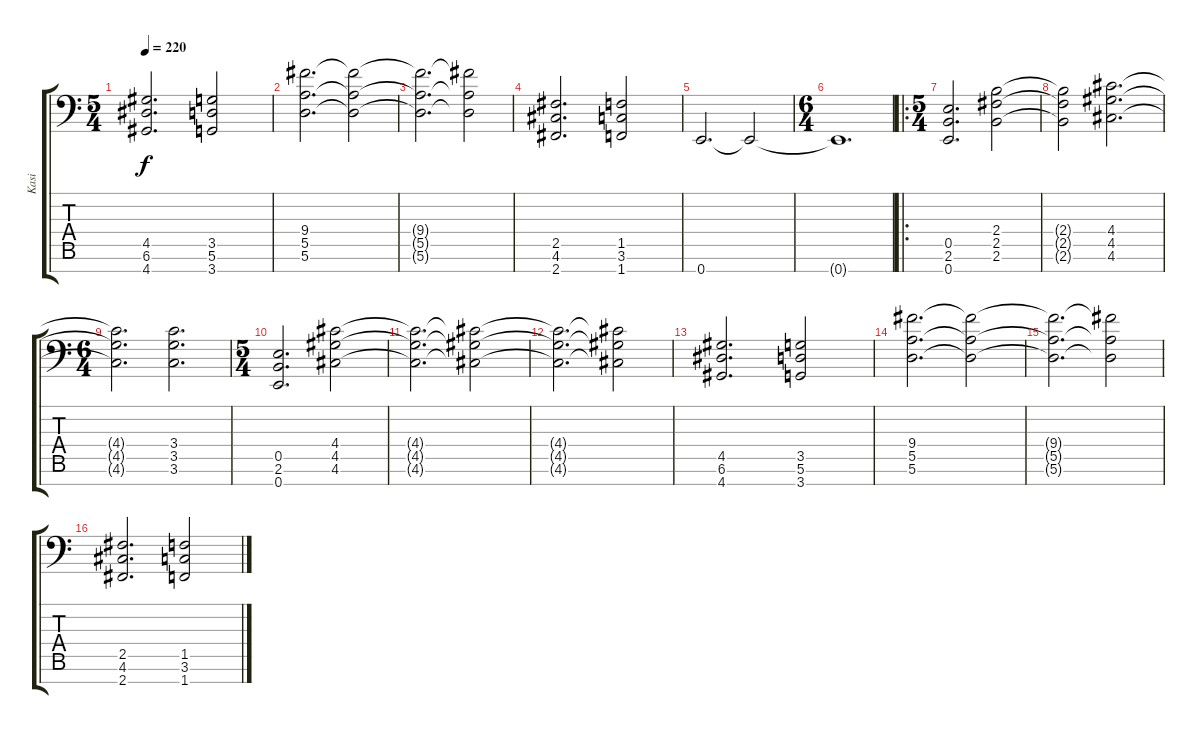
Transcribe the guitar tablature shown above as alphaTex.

\track ("Kasi" "Kasi") {instrument overdrivenguitar}
\staff {score tabs}
\tuning (B3 G3 D3 A2 E2 A1 E1) {hide}
\ts (5 4)
\tempo 220
\clef f4
\ks c
(4.5 6.6 4.7).2{d dy f} (3.5 5.6 3.7).2 |
(9.4 5.5 5.6).2{d} (9.4{t} 5.5{t} 5.6{t}).2 |
(9.4{t} 5.5{t} 5.6{t}).2{d} (9.4{t} 5.5{t} 5.6{t}).2 |
(2.5 4.6 2.7).2{d} (1.5 3.6 1.7).2 |
0.7.2{d} 0.7{t}.2 |
\ts (6 4)
0.7{t}.1{d} |
\ro
\ts (5 4)
(0.5 2.6 0.7).2{d} (2.4 2.5 2.6).2 |
(2.4{t} 2.5{t} 2.6{t}).2 (4.4 4.5 4.6).2{d} |
\ts (6 4)
(4.4{t} 4.5{t} 4.6{t}).2{d} (3.4 3.5 3.6).2{d} |
\ts (5 4)
(0.5 2.6 0.7).2{d} (4.4 4.5 4.6).2 |
(4.4{t} 4.5{t} 4.6{t}).2{d} (4.4{t} 4.5{t} 4.6{t}).2 |
(4.4{t} 4.5{t} 4.6{t}).2{d} (4.4{t} 4.5{t} 4.6{t}).2 |
(4.5 6.6 4.7).2{d} (3.5 5.6 3.7).2 |
(9.4 5.5 5.6).2{d} (9.4{t} 5.5{t} 5.6{t}).2 |
(9.4{t} 5.5{t} 5.6{t}).2{d} (9.4{t} 5.5{t} 5.6{t}).2 |
(2.5 4.6 2.7).2{d} (1.5 3.6 1.7).2
